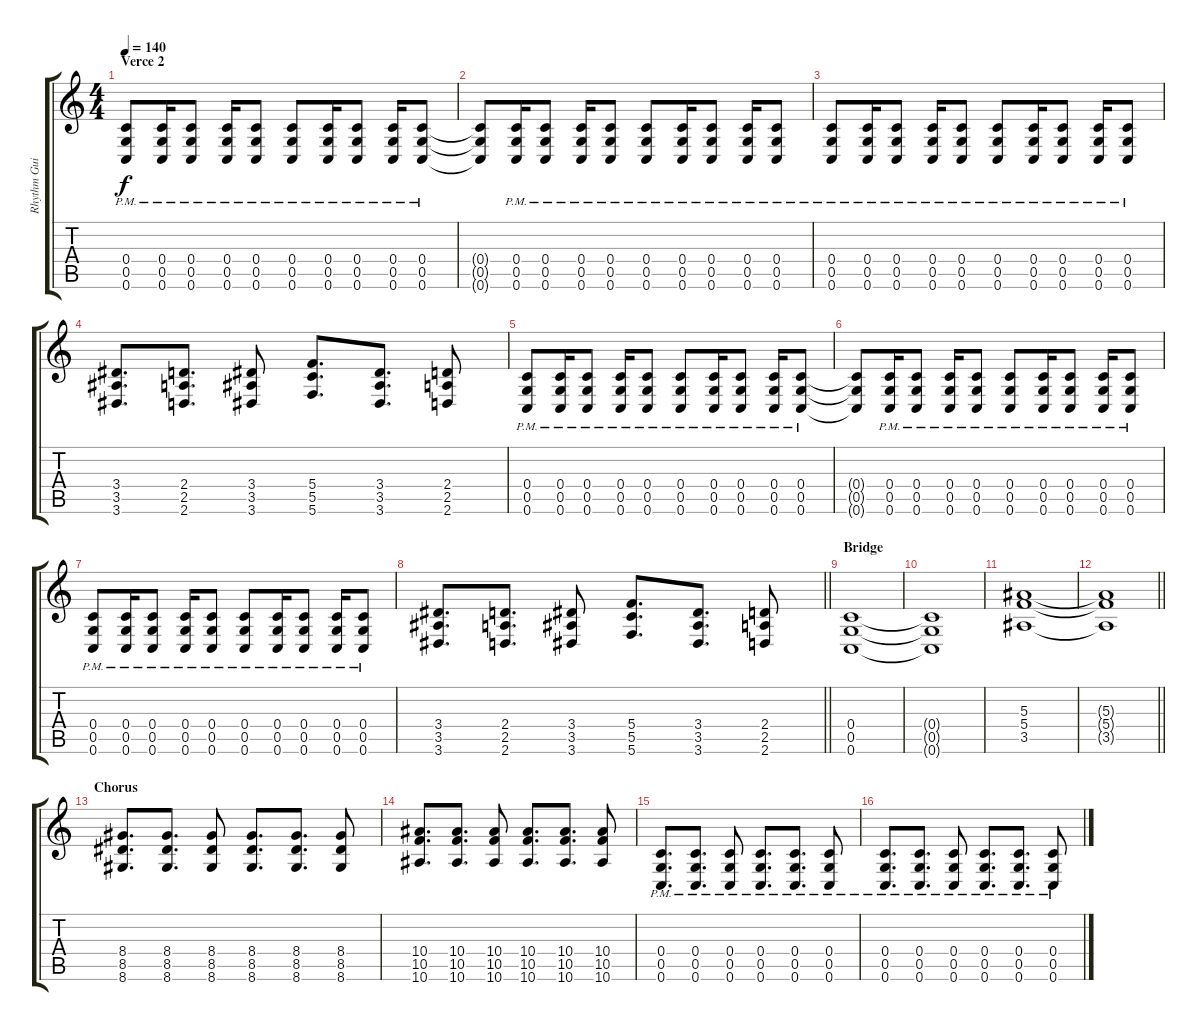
\track ("Rhythm Guitar" "Rhythm Gui") {instrument overdrivenguitar}
\staff {score tabs}
\tuning (D4 A3 F3 C3 G2 C2) {hide}
\ts (4 4)
\section ("" "Verce 2")
\tempo 140
\clef g2
\ks c
(0.4{pm} 0.5{pm} 0.6{pm}).8{dy f} (0.4{pm} 0.5{pm} 0.6{pm}).16 (0.4{pm} 0.5 0.6{pm}).8 (0.4{pm} 0.5{pm} 0.6{pm}).16 (0.4{pm} 0.5{pm} 0.6{pm}).8 (0.4{pm} 0.5{pm} 0.6{pm}).8 (0.4{pm} 0.5{pm} 0.6{pm}).16 (0.4{pm} 0.5{pm} 0.6{pm}).8 (0.4{pm} 0.5{pm} 0.6{pm}).16 (0.4{pm} 0.5{pm} 0.6{pm}).8 |
(0.4{t} 0.5{t} 0.6{t}).8 (0.4{pm} 0.5{pm} 0.6{pm}).16 (0.4{pm} 0.5{pm} 0.6{pm}).8 (0.4{pm} 0.5{pm} 0.6{pm}).16 (0.4{pm} 0.5{pm} 0.6{pm}).8 (0.4{pm} 0.5{pm} 0.6{pm}).8 (0.4{pm} 0.5{pm} 0.6{pm}).16 (0.4{pm} 0.5{pm} 0.6{pm}).8 (0.4{pm} 0.5{pm} 0.6{pm}).16 (0.4{pm} 0.5{pm} 0.6{pm}).8 |
(0.4{pm} 0.5{pm} 0.6{pm}).8 (0.4{pm} 0.5{pm} 0.6{pm}).16 (0.4{pm} 0.5 0.6{pm}).8 (0.4{pm} 0.5{pm} 0.6{pm}).16 (0.4{pm} 0.5{pm} 0.6{pm}).8 (0.4{pm} 0.5{pm} 0.6{pm}).8 (0.4{pm} 0.5{pm} 0.6{pm}).16 (0.4{pm} 0.5{pm} 0.6{pm}).8 (0.4{pm} 0.5{pm} 0.6{pm}).16 (0.4{pm} 0.5{pm} 0.6{pm}).8 |
(3.4 3.5 3.6).8{d} (2.4 2.5 2.6).8{d} (3.4 3.5 3.6).8 (5.4 5.5 5.6).8{d} (3.4 3.5 3.6).8{d} (2.4 2.5 2.6).8 |
(0.4{pm} 0.5{pm} 0.6{pm}).8 (0.4{pm} 0.5{pm} 0.6{pm}).16 (0.4{pm} 0.5 0.6{pm}).8 (0.4{pm} 0.5{pm} 0.6{pm}).16 (0.4{pm} 0.5{pm} 0.6{pm}).8 (0.4{pm} 0.5{pm} 0.6{pm}).8 (0.4{pm} 0.5{pm} 0.6{pm}).16 (0.4{pm} 0.5{pm} 0.6{pm}).8 (0.4{pm} 0.5{pm} 0.6{pm}).16 (0.4{pm} 0.5{pm} 0.6{pm}).8 |
(0.4{t} 0.5{t} 0.6{t}).8 (0.4{pm} 0.5{pm} 0.6{pm}).16 (0.4{pm} 0.5 0.6{pm}).8 (0.4{pm} 0.5{pm} 0.6{pm}).16 (0.4{pm} 0.5{pm} 0.6{pm}).8 (0.4{pm} 0.5{pm} 0.6{pm}).8 (0.4{pm} 0.5{pm} 0.6{pm}).16 (0.4{pm} 0.5{pm} 0.6{pm}).8 (0.4{pm} 0.5{pm} 0.6{pm}).16 (0.4{pm} 0.5{pm} 0.6{pm}).8 |
(0.4{pm} 0.5{pm} 0.6{pm}).8 (0.4{pm} 0.5{pm} 0.6{pm}).16 (0.4{pm} 0.5 0.6{pm}).8 (0.4{pm} 0.5{pm} 0.6{pm}).16 (0.4{pm} 0.5{pm} 0.6{pm}).8 (0.4{pm} 0.5{pm} 0.6{pm}).8 (0.4{pm} 0.5{pm} 0.6{pm}).16 (0.4{pm} 0.5{pm} 0.6{pm}).8 (0.4{pm} 0.5{pm} 0.6{pm}).16 (0.4{pm} 0.5{pm} 0.6{pm}).8 |
\barLineRight lightlight
(3.4 3.5 3.6).8{d} (2.4 2.5 2.6).8{d} (3.4 3.5 3.6).8 (5.4 5.5 5.6).8{d} (3.4 3.5 3.6).8{d} (2.4 2.5 2.6).8 |
\section ("" "Bridge")
(0.4 0.5 0.6).1 |
(0.4{t} 0.5{t} 0.6{t}).1 |
(5.3 5.4 3.5).1 |
\barLineRight lightlight
(5.3{t} 5.4{t} 3.5{t}).1 |
\section ("" "Chorus")
(8.4 8.5 8.6).8{d} (8.4 8.5 8.6).8{d} (8.4 8.5 8.6).8 (8.4 8.5 8.6).8{d} (8.4 8.5 8.6).8{d} (8.4 8.5 8.6).8 |
(10.4 10.5 10.6).8{d} (10.4 10.5 10.6).8{d} (10.4 10.5 10.6).8 (10.4 10.5 10.6).8{d} (10.4 10.5 10.6).8{d} (10.4 10.5 10.6).8 |
(0.4{pm} 0.5{pm} 0.6{pm}).8{d} (0.4{pm} 0.5{pm} 0.6{pm}).8{d} (0.4{pm} 0.5{pm} 0.6{pm}).8 (0.4{pm} 0.5{pm} 0.6{pm}).8{d} (0.4{pm} 0.5{pm} 0.6{pm}).8{d} (0.4{pm} 0.5{pm} 0.6{pm}).8 |
(0.4{pm} 0.5{pm} 0.6{pm}).8{d} (0.4{pm} 0.5{pm} 0.6{pm}).8{d} (0.4{pm} 0.5{pm} 0.6{pm}).8 (0.4{pm} 0.5{pm} 0.6{pm}).8{d} (0.4{pm} 0.5{pm} 0.6{pm}).8{d} (0.4{pm} 0.5{pm} 0.6{pm}).8
